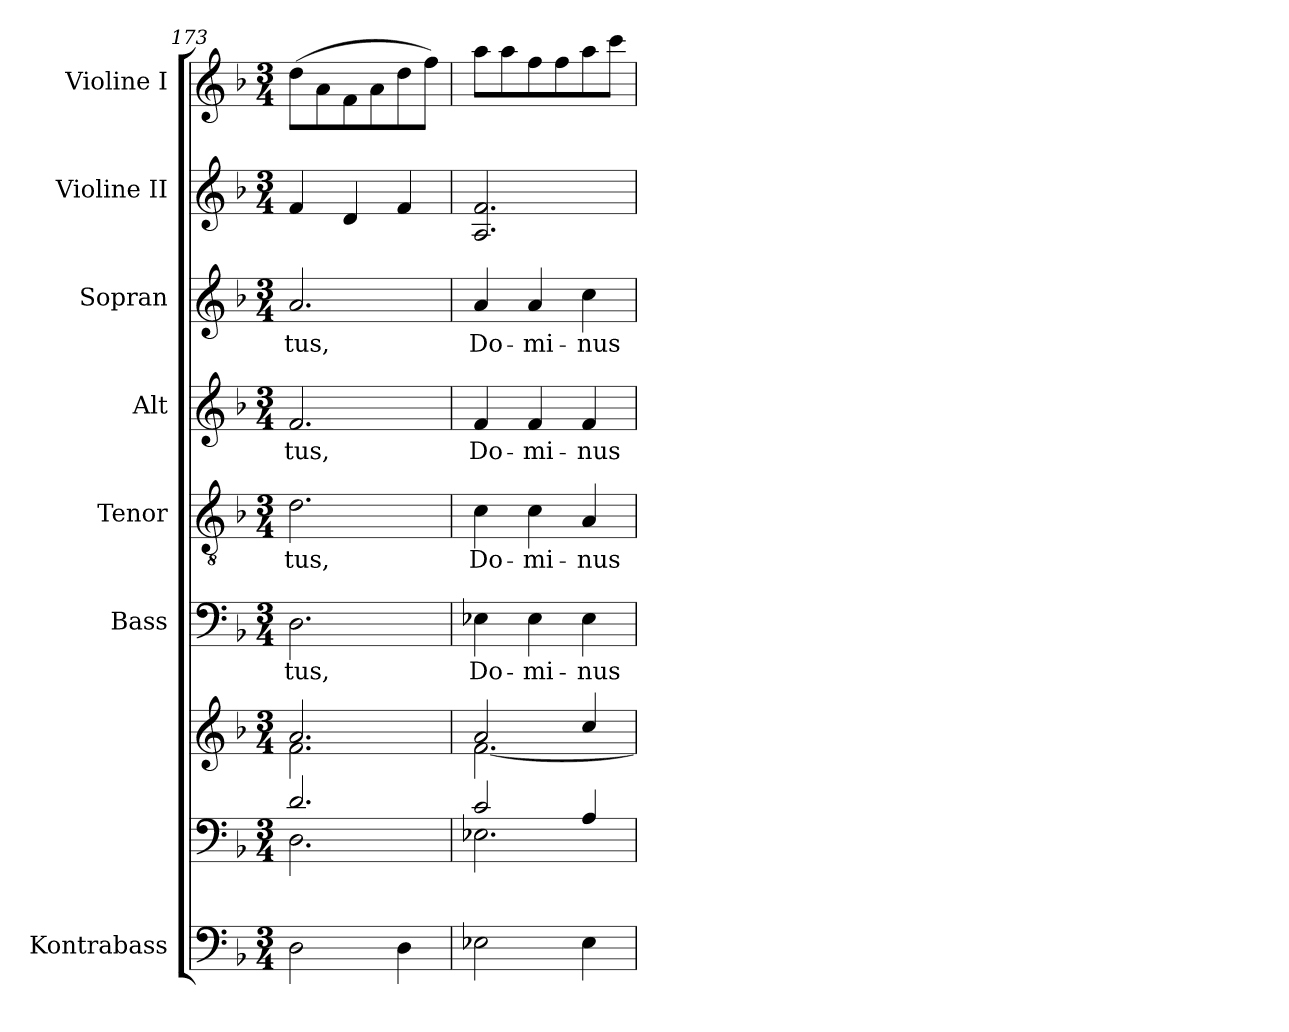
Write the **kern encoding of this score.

**kern	**kern	**kern	**kern	**text	**kern	**text	**kern	**text	**kern	**text	**kern	**kern
*part8	*part7	*part7	*part6	*part6	*part5	*part5	*part4	*part4	*part3	*part3	*part2	*part1
*staff9	*staff8	*staff7	*staff6	*staff6	*staff5	*staff5	*staff4	*staff4	*staff3	*staff3	*staff2	*staff1
*I"Kontrabass	*	*	*I"Bass	*	*I"Tenor	*	*I"Alt	*	*I"Sopran	*	*I"Violine II	*I"Violine I
*I'Kb.	*	*	*I'B.	*	*I'T.	*	*I'A.	*	*I'S.	*	*I'Vl. II	*I'Vl. I
*clefF4	*clefF4	*clefG2	*clefF4	*	*clefGv2	*	*clefG2	*	*clefG2	*	*clefG2	*clefG2
*ITrd7c12	*	*	*	*	*	*	*	*	*	*	*	*
*k[b-]	*k[b-]	*k[b-]	*k[b-]	*	*k[b-]	*	*k[b-]	*	*k[b-]	*	*k[b-]	*k[b-]
*F:	*F:	*F:	*F:	*	*F:	*	*F:	*	*F:	*	*F:	*F:
*M3/4	*M3/4	*M3/4	*M3/4	*	*M3/4	*	*M3/4	*	*M3/4	*	*M3/4	*M3/4
=173	=173	=173	=173	=173	=173	=173	=173	=173	=173	=173	=173	=173
*	*^	*^	*	*	*	*	*	*	*	*	*	*
!	!	!	!	!	!	!LO:LY:b	!	!LO:LY:b	!	!LO:LY:b	!	!LO:LY:b	!	!
2DD\	2.d/	2.D\	2.a/	2.f\	2.D\	-tus,	2.d\	-tus,	2.f/	-tus,	2.a/	-tus,	4f/	(>8dd\L
.	.	.	.	.	.	.	.	.	.	.	.	.	.	8a\
.	.	.	.	.	.	.	.	.	.	.	.	.	4d/	8f\
.	.	.	.	.	.	.	.	.	.	.	.	.	.	8a\
4DD\	.	.	.	.	.	.	.	.	.	.	.	.	4f/	8dd\
.	.	.	.	.	.	.	.	.	.	.	.	.	.	8ff\J)
=174	=174	=174	=174	=174	=174	=174	=174	=174	=174	=174	=174	=174	=174	=174
!	!	!	!	!	!	!LO:LY:b	!	!LO:LY:b	!	!LO:LY:b	!	!LO:LY:b	!	!
2EE-X\	2c/	2.E-X\	2a/	[<2.f\	4E-X\	Do-	4c\	Do-	4f/	Do-	4a/	Do-	2.A/ 2.f/	8aa\L
.	.	.	.	.	.	.	.	.	.	.	.	.	.	8aa\
!	!	!	!	!	!	!LO:LY:b	!	!LO:LY:b	!	!LO:LY:b	!	!LO:LY:b	!	!
.	.	.	.	.	4E-\	-mi-	4c\	-mi-	4f/	-mi-	4a/	-mi-	.	8ff\
.	.	.	.	.	.	.	.	.	.	.	.	.	.	8ff\
!	!	!	!	!	!	!LO:LY:b	!	!LO:LY:b	!	!LO:LY:b	!	!LO:LY:b	!	!
4EE-\	4A/	.	4cc/	.	4E-\	-nus	4A/	-nus	4f/	-nus	4cc\	-nus	.	8aa\
.	.	.	.	.	.	.	.	.	.	.	.	.	.	8ccc\J
*	*v	*v	*	*	*	*	*	*	*	*	*	*	*	*
*	*	*v	*v	*	*	*	*	*	*	*	*	*	*
=	=	=	=	=	=	=	=	=	=	=	=	=
*-	*-	*-	*-	*-	*-	*-	*-	*-	*-	*-	*-	*-
